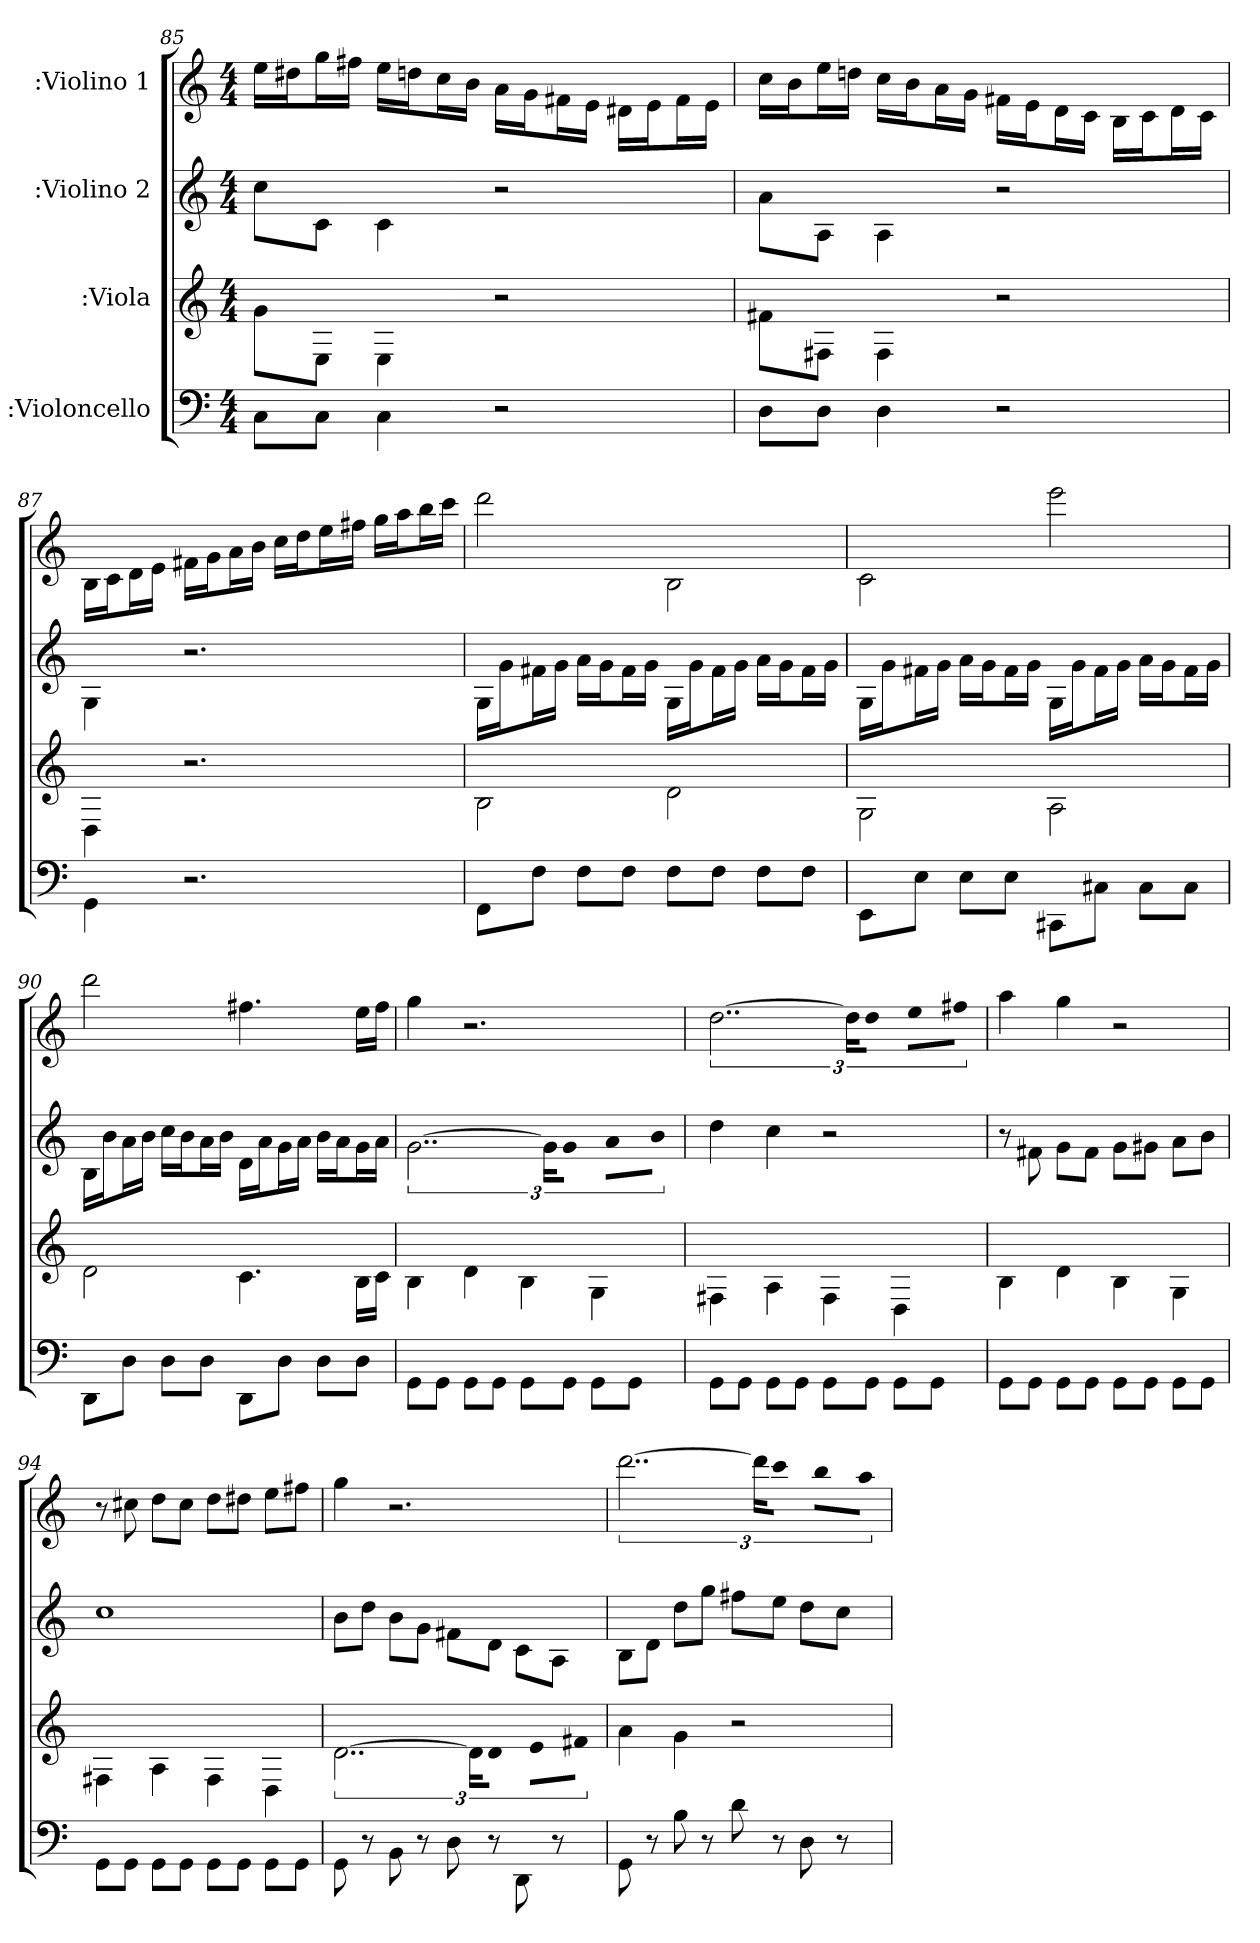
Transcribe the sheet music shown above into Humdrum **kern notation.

**kern	**kern	**kern	**kern
*part4	*part3	*part2	*part1
*staff4	*staff3	*staff2	*staff1
*I":Violoncello	*I":Viola	*I":Violino 2	*I":Violino 1
*k[]	*k[]	*k[]	*k[]
*C:	*C:	*C:	*C:
*M4/4	*M4/4	*M4/4	*M4/4
=85	=85	=85	=85
8C\L	8g\L	8cc\L	16ee\LL
.	.	.	16dd#X\J
8C\J	8E\J	8c\J	16gg\L
.	.	.	16ff#X\JJ
4C\	4E\	4c\	16ee\LL
.	.	.	16ddn\J
.	.	.	16cc\L
.	.	.	16b\JJ
2r	2r	2r	16a\LL
.	.	.	16g\J
.	.	.	16f#\L
.	.	.	16e\JJ
.	.	.	16d#X\LL
.	.	.	16e\J
.	.	.	16f#\L
.	.	.	16e\JJ
=86	=86	=86	=86
8D\L	8f#X\L	8a\L	16cc\LL
.	.	.	16b\J
8D\J	8F#\J	8A\J	16ee\L
.	.	.	16ddn\JJ
4D\	4F#\	4A\	16cc\LL
.	.	.	16b\J
.	.	.	16a\L
.	.	.	16g\JJ
2r	2r	2r	16f#X\LL
.	.	.	16e\J
.	.	.	16d\L
.	.	.	16c\JJ
.	.	.	16B\LL
.	.	.	16c\J
.	.	.	16d\L
.	.	.	16c\JJ
=87	=87	=87	=87
4GG\	4D\	4G\	16B\LL
.	.	.	16c\J
.	.	.	16d\L
.	.	.	16e\JJ
2.r	2.r	2.r	16f#X\LL
.	.	.	16g\J
.	.	.	16a\L
.	.	.	16b\JJ
.	.	.	16cc\LL
.	.	.	16dd\J
.	.	.	16ee\L
.	.	.	16ff#\JJ
.	.	.	16gg\LL
.	.	.	16aa\J
.	.	.	16bb\L
.	.	.	16ccc\JJ
=88	=88	=88	=88
8FF\L	2B\	16G\LL	2ddd\
.	.	16g\J	.
8F\J	.	16f#X\L	.
.	.	16g\JJ	.
8F\L	.	16a\LL	.
.	.	16g\J	.
8F\J	.	16f#\L	.
.	.	16g\JJ	.
8F\L	2d\	16G\LL	2B\
.	.	16g\J	.
8F\J	.	16f#\L	.
.	.	16g\JJ	.
8F\L	.	16a\LL	.
.	.	16g\J	.
8F\J	.	16f#\L	.
.	.	16g\JJ	.
=89	=89	=89	=89
8EE\L	2G\	16G\LL	2c\
.	.	16g\J	.
8E\J	.	16f#X\L	.
.	.	16g\JJ	.
8E\L	.	16a\LL	.
.	.	16g\J	.
8E\J	.	16f#\L	.
.	.	16g\JJ	.
8CC#X\L	2A\	16G\LL	2eee\
.	.	16g\J	.
8C#\J	.	16f#\L	.
.	.	16g\JJ	.
8C#\L	.	16a\LL	.
.	.	16g\J	.
8C#\J	.	16f#\L	.
.	.	16g\JJ	.
=90	=90	=90	=90
8DD\L	2d\	16B\LL	2ddd\
.	.	16b\J	.
8D\J	.	16a\L	.
.	.	16b\JJ	.
8D\L	.	16cc\LL	.
.	.	16b\J	.
8D\J	.	16a\L	.
.	.	16b\JJ	.
8DD\L	4.c\	16d\LL	4.ff#X\
.	.	16a\J	.
8D\J	.	16g\L	.
.	.	16a\JJ	.
8D\L	.	16b\LL	.
.	.	16a\J	.
8D\J	16B\LL	16g\L	16ee\LL
.	16c\JJ	16a\JJ	16ff#\JJ
=91	=91	=91	=91
8GG\L	4B\	[3..g\	4gg\
8GG\J	.	.	.
8GG\L	4d\	.	2.r
8GG\J	.	.	.
8GG\L	4B\	.	.
.	.	24g\KL]	.
8GG\J	.	8g\J	.
8GG\L	4G\	8a\L	.
8GG\J	.	8b\J	.
=92	=92	=92	=92
8GG\L	4F#X\	4dd\	[3..dd\
8GG\J	.	.	.
8GG\L	4A\	4cc\	.
8GG\J	.	.	.
8GG\L	4F#\	2r	.
.	.	.	24dd\KL]
8GG\J	.	.	8dd\J
8GG\L	4D\	.	8ee\L
8GG\J	.	.	8ff#X\J
=93	=93	=93	=93
8GG\L	4B\	8r	4aa\
8GG\J	.	8f#X\	.
8GG\L	4d\	8g\L	4gg\
8GG\J	.	8f#\J	.
8GG\L	4B\	8g\L	2r
8GG\J	.	8g#X\J	.
8GG\L	4G\	8a\L	.
8GG\J	.	8b\J	.
=94	=94	=94	=94
8GG\L	4F#X\	1cc\	8r
8GG\J	.	.	8cc#X\
8GG\L	4A\	.	8dd\L
8GG\J	.	.	8cc#\J
8GG\L	4F#\	.	8dd\L
8GG\J	.	.	8dd#X\J
8GG\L	4D\	.	8ee\L
8GG\J	.	.	8ff#X\J
=95	=95	=95	=95
8GG\	[3..d\	8b\L	4gg\
8r	.	8dd\J	.
8BB\	.	8b\L	2.r
8r	.	8g\J	.
8D\	.	8f#X\L	.
.	24d\KL]	.	.
8r	8d\J	8d\J	.
8DD\	8e\L	8c\L	.
8r	8f#X\J	8A\J	.
=96	=96	=96	=96
8GG\	4a\	8B\L	[3..ddd\
8r	.	8d\J	.
8B\	4g\	8dd\L	.
8r	.	8gg\J	.
8d\	2r	8ff#X\L	.
.	.	.	24ddd\KL]
8r	.	8ee\J	8ccc\J
8D\	.	8dd\L	8bb\L
8r	.	8cc\J	8aa\J
=	=	=	=
*-	*-	*-	*-
